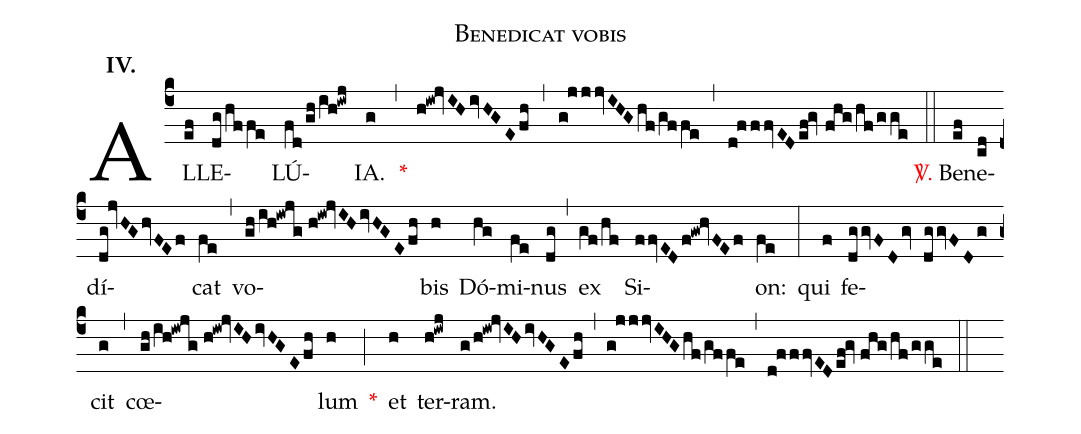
name:Benedicat vobis;
mode:IV.;
office-part:Alleluia;
%%
(c4) AL(ef)LE(dg/hffe)LÚ(fd/gh/ih!iwj)IA.(g) <v>\red{*}</v>(,) (h!iw!jvIHivHGEfh) (,) (g!jjjvIHGhf/gffe) (,) (d!fffvEDef!gv//fhg/hf/gge) (::) <v>\red{\Vbar.}</v> Be(ef)ne(cd)dí(dg!jvHGhvFEf)cat(fe) (,) vo(gh/ih!iwjg//h!iw!jvIHivHGEfh)bis(h) Dó(hg)mi(fe)nus(dg) (,) ex(gf/hf) Si(ffvEDf!gw!hvFEf)on:(fe) (:) qui(f) fe(dggvFDgv////dggvFDg)cit(g) (,) cœ(gh/ih!iwjg//h!iw!jvIHivHGEfh)lum(h) <v>\red{*}</v>(;) et(h) ter(h!iwj)ram.(g/h!iw!jvIHivHGEfh) (,) (g!jjjvIHGhf/gffe) (,) (d!fffvEDef!gv//fhg/hf/gge) (::)
